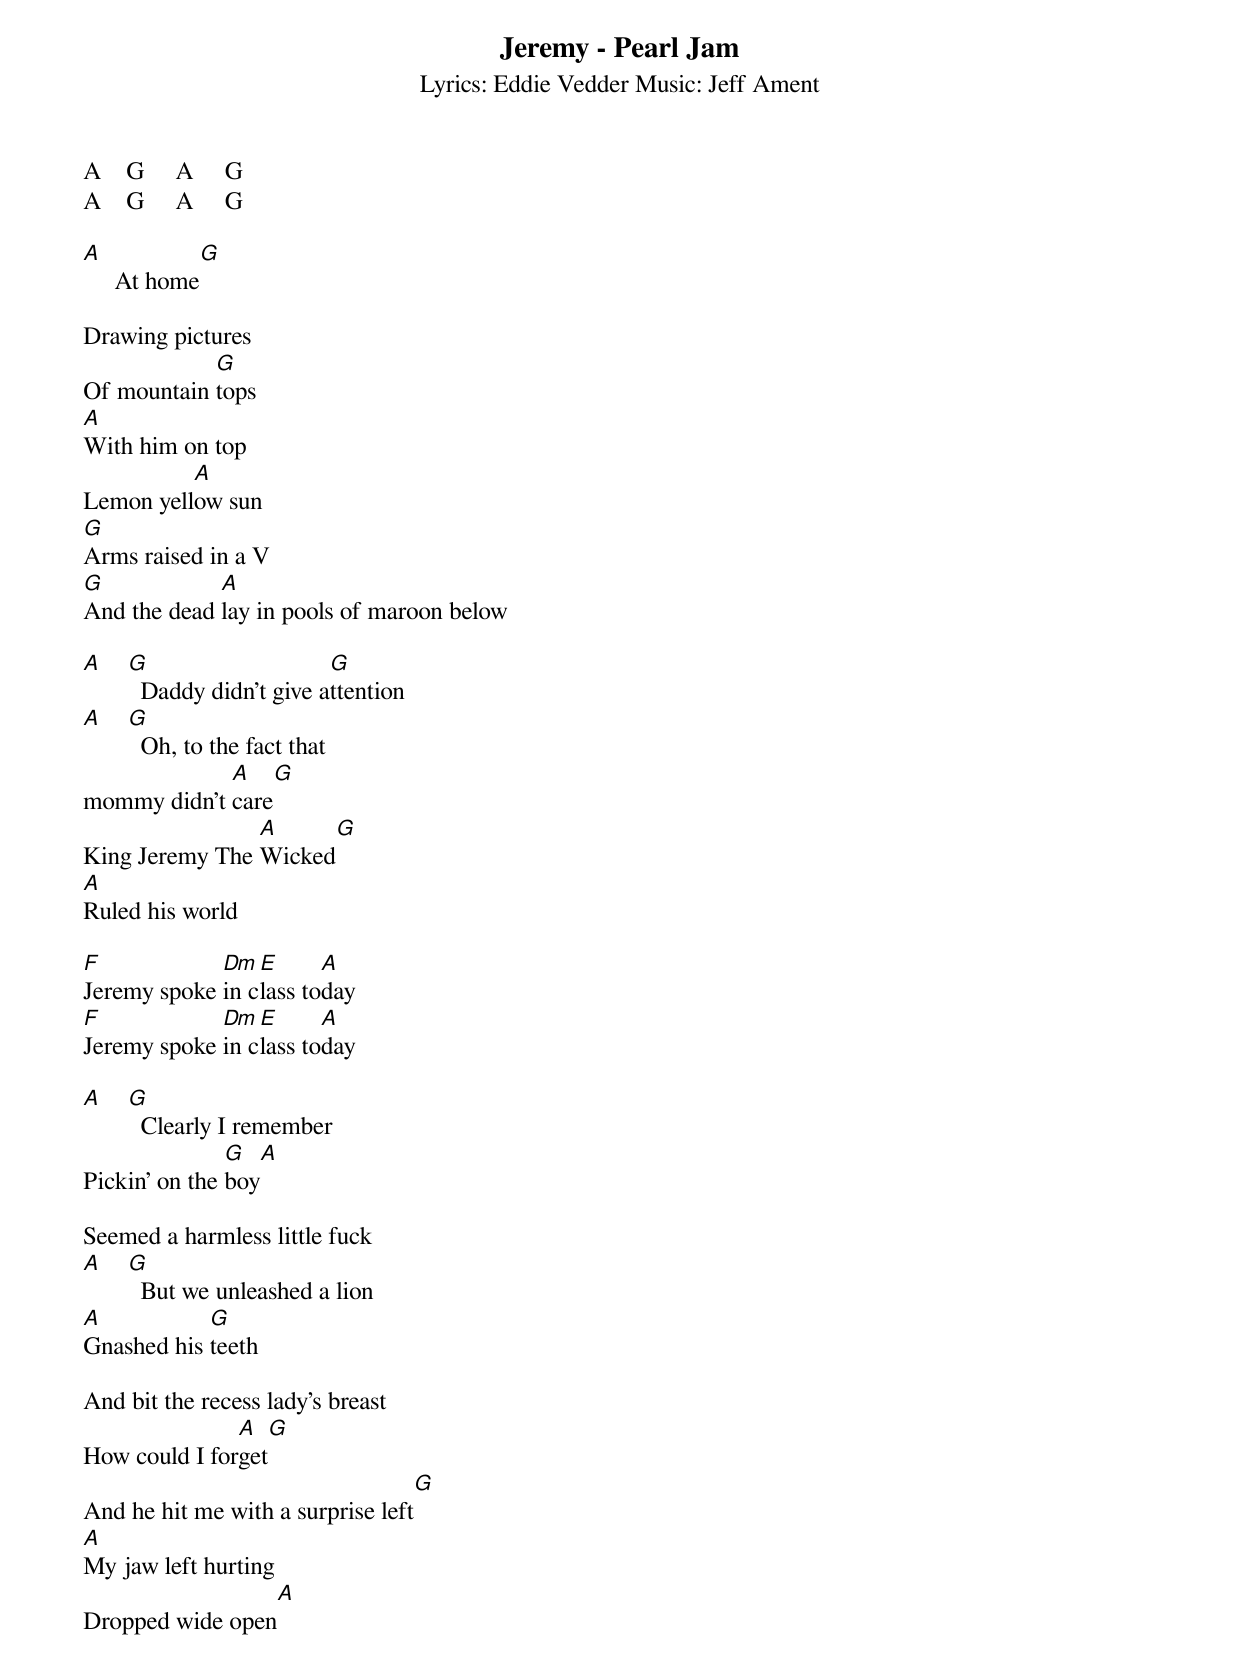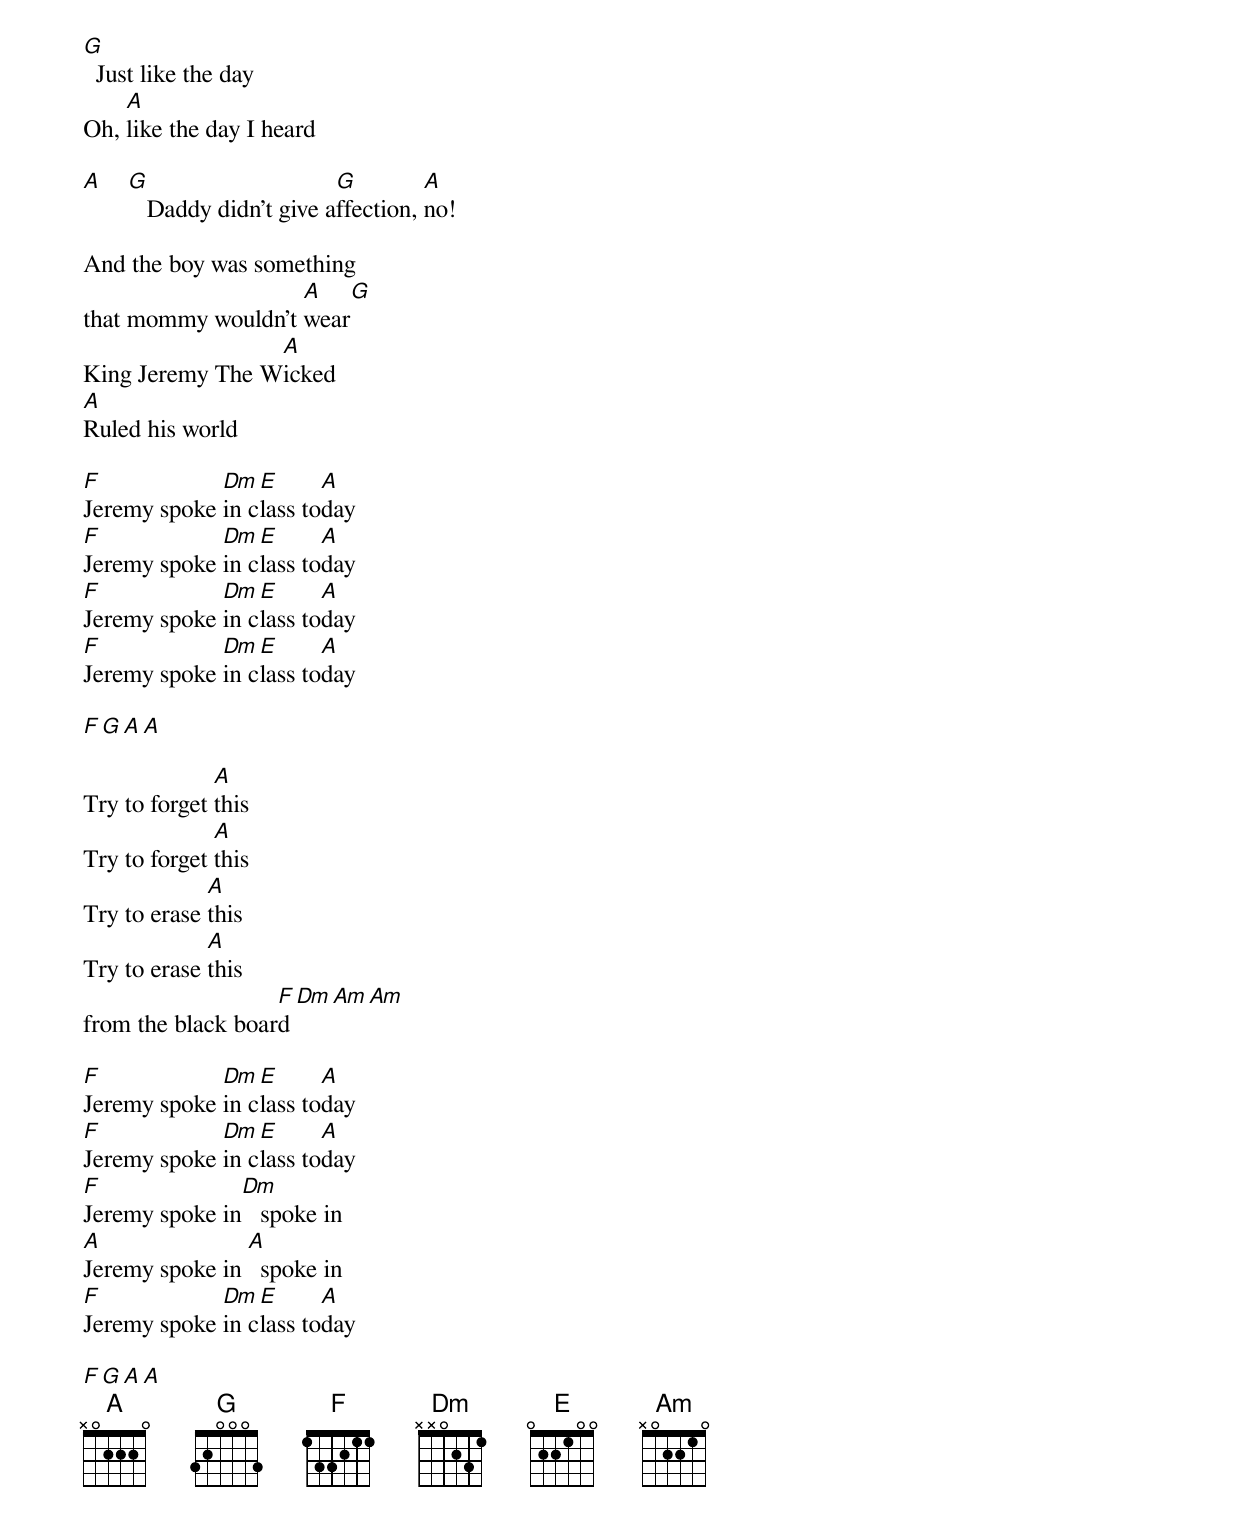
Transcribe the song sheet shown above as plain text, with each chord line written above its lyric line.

Jeremy - Pearl Jam
Lyrics: Eddie Vedder Music: Jeff Ament

A    G     A     G
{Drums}
A    G     A     G

A            G
     At home

Drawing pictures
            G
Of mountain tops
A
With him on top
          A
Lemon yellow sun
G
Arms raised in a V
G            A
And the dead lay in pools of maroon below

A   G                    G
      Daddy didn't give attention
A   G
      Oh, to the fact that
             A     G
mommy didn't care
                A      G
King Jeremy The Wicked
A
Ruled his world

F            Dm  E      A
Jeremy spoke in class today
F            Dm  E      A
Jeremy spoke in class today

A   G
      Clearly I remember
               G    A
Pickin' on the boy

Seemed a harmless little fuck
A   G
      But we unleashed a lion
A           G
Gnashed his teeth

And bit the recess lady's breast
               A     G
How could I forget
                                   G
And he hit me with a surprise left
A
My jaw left hurting
                 A
Dropped wide open
G
  Just like the day
    A
Oh, like the day I heard

A   G                     G         A
       Daddy didn't give affection, no!

And the boy was something
                    A     G
that mommy wouldn't wear
                 A
King Jeremy The Wicked
A
Ruled his world

F            Dm  E      A
Jeremy spoke in class today
F            Dm  E      A
Jeremy spoke in class today
F            Dm  E      A
Jeremy spoke in class today
F            Dm  E      A
Jeremy spoke in class today

F     G     A      A

              A
Try to forget this
              A
Try to forget this
             A
Try to erase this
             A
Try to erase this
                   F    Dm    Am    Am
from the black board

F            Dm  E      A
Jeremy spoke in class today
F            Dm  E      A
Jeremy spoke in class today
F              Dm
Jeremy spoke in   spoke in
A               A
Jeremy spoke in   spoke in
F            Dm  E      A
Jeremy spoke in class today

F     G     A      A
